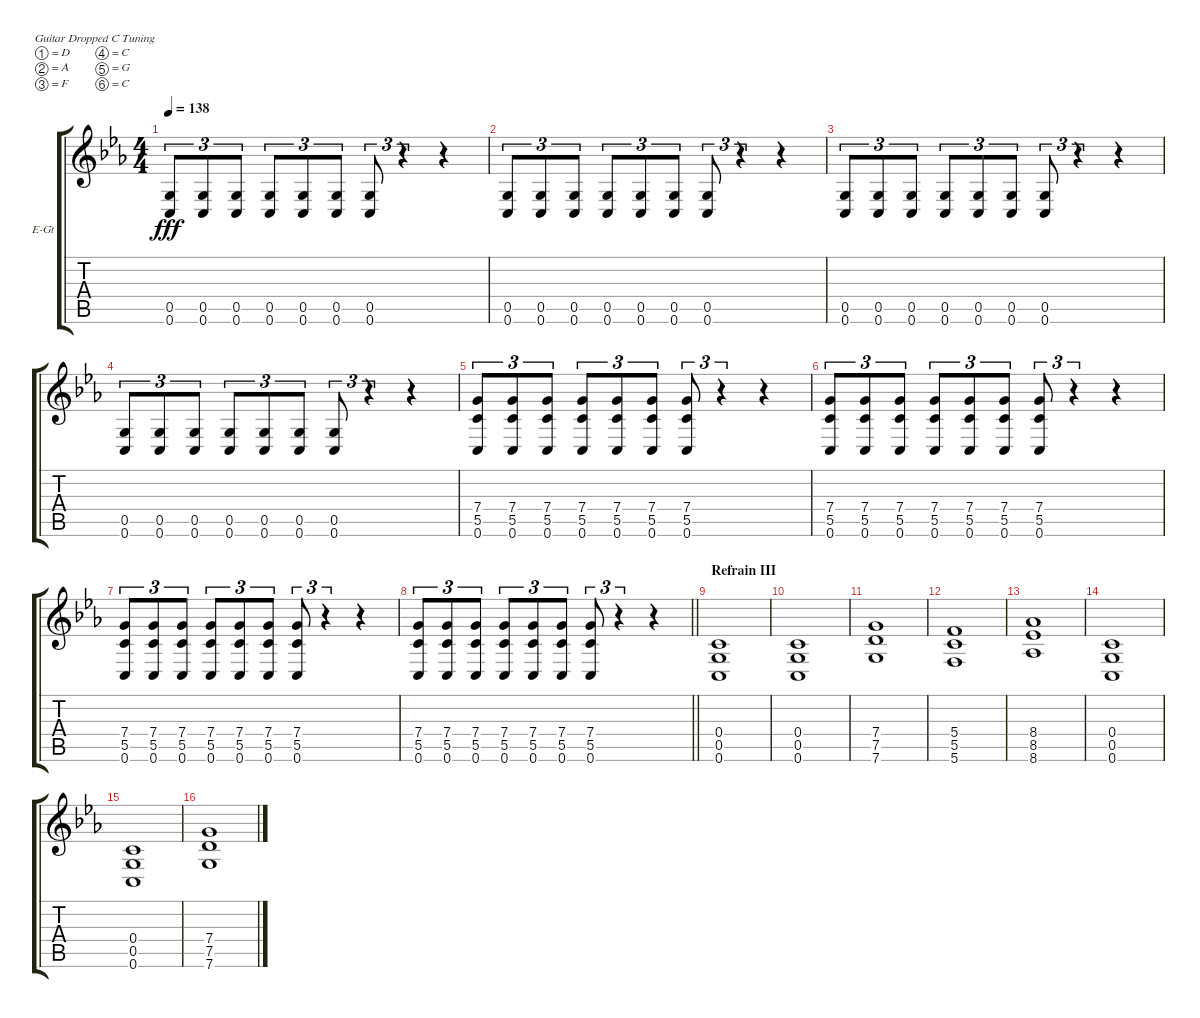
\bracketExtendMode groupsimilarinstruments
\firstSystemTrackNameOrientation horizontal
\otherSystemsTrackNameOrientation horizontal
\track ("Guitar 1" "E-Gt") {instrument distortionguitar}
\staff {score tabs}
\tuning (D4 A3 F3 C3 G2 C2)
\ts (4 4)
\tempo 138
\clef g2
\ks eb
(0.5 0.6).8{tu (3 2) dy fff} (0.5 0.6).8{tu (3 2)} (0.5 0.6).8{tu (3 2)} (0.5 0.6).8{tu (3 2)} (0.5 0.6).8{tu (3 2)} (0.5 0.6).8{tu (3 2)} (0.5 0.6).8{tu (3 2)} r.4{tu (3 2)} r.4 |
(0.5 0.6).8{tu (3 2)} (0.5 0.6).8{tu (3 2)} (0.5 0.6).8{tu (3 2)} (0.5 0.6).8{tu (3 2)} (0.5 0.6).8{tu (3 2)} (0.5 0.6).8{tu (3 2)} (0.5 0.6).8{tu (3 2)} r.4{tu (3 2)} r.4 |
(0.5 0.6).8{tu (3 2)} (0.5 0.6).8{tu (3 2)} (0.5 0.6).8{tu (3 2)} (0.5 0.6).8{tu (3 2)} (0.5 0.6).8{tu (3 2)} (0.5 0.6).8{tu (3 2)} (0.5 0.6).8{tu (3 2)} r.4{tu (3 2)} r.4 |
(0.5 0.6).8{tu (3 2)} (0.5 0.6).8{tu (3 2)} (0.5 0.6).8{tu (3 2)} (0.5 0.6).8{tu (3 2)} (0.5 0.6).8{tu (3 2)} (0.5 0.6).8{tu (3 2)} (0.5 0.6).8{tu (3 2)} r.4{tu (3 2)} r.4 |
(7.4 5.5 0.6).8{tu (3 2)} (7.4 5.5 0.6).8{tu (3 2)} (7.4 5.5 0.6).8{tu (3 2)} (7.4 5.5 0.6).8{tu (3 2)} (7.4 5.5 0.6).8{tu (3 2)} (7.4 5.5 0.6).8{tu (3 2)} (7.4 5.5 0.6).8{tu (3 2)} r.4{tu (3 2)} r.4 |
(7.4 5.5 0.6).8{tu (3 2)} (7.4 5.5 0.6).8{tu (3 2)} (7.4 5.5 0.6).8{tu (3 2)} (7.4 5.5 0.6).8{tu (3 2)} (7.4 5.5 0.6).8{tu (3 2)} (7.4 5.5 0.6).8{tu (3 2)} (7.4 5.5 0.6).8{tu (3 2)} r.4{tu (3 2)} r.4 |
(7.4 5.5 0.6).8{tu (3 2)} (7.4 5.5 0.6).8{tu (3 2)} (7.4 5.5 0.6).8{tu (3 2)} (7.4 5.5 0.6).8{tu (3 2)} (7.4 5.5 0.6).8{tu (3 2)} (7.4 5.5 0.6).8{tu (3 2)} (7.4 5.5 0.6).8{tu (3 2)} r.4{tu (3 2)} r.4 |
\barLineRight lightlight
(7.4 5.5 0.6).8{tu (3 2)} (7.4 5.5 0.6).8{tu (3 2)} (7.4 5.5 0.6).8{tu (3 2)} (7.4 5.5 0.6).8{tu (3 2)} (7.4 5.5 0.6).8{tu (3 2)} (7.4 5.5 0.6).8{tu (3 2)} (7.4 5.5 0.6).8{tu (3 2)} r.4{tu (3 2)} r.4 |
\section ("" "Refrain III")
(0.4 0.5 0.6).1 |
(0.4 0.5 0.6).1 |
(7.4 7.5 7.6).1 |
(5.4 5.5 5.6).1 |
(8.4 8.5 8.6).1 |
(0.4 0.5 0.6).1 |
(0.4 0.5 0.6).1 |
(7.4 7.5 7.6).1
